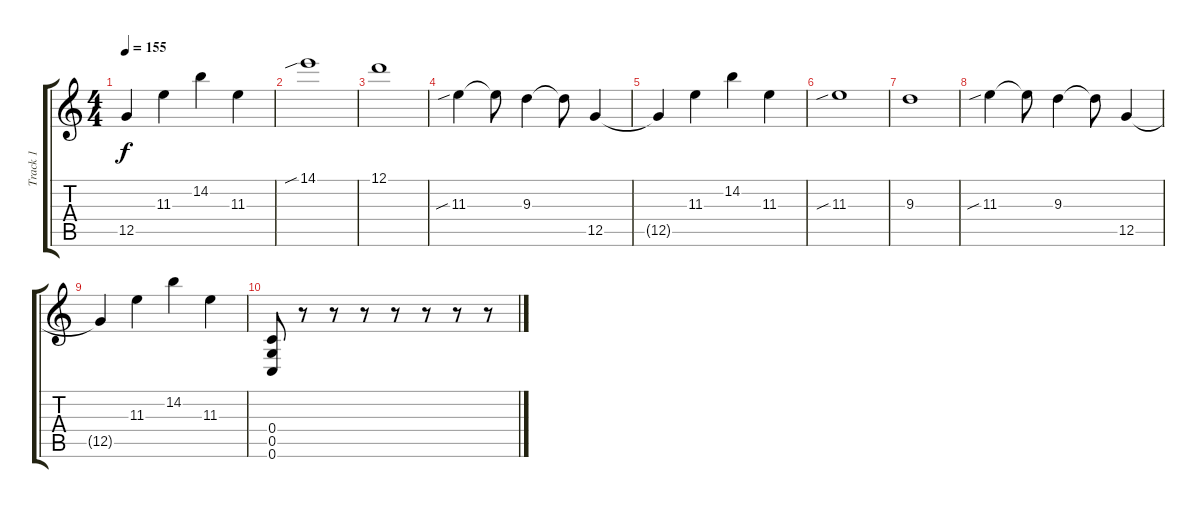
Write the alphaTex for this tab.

\track ("Track 1" "Track 1") {instrument distortionguitar}
\staff {score tabs}
\tuning (D4 A3 F3 C3 G2 C2) {hide}
\ts (4 4)
\tempo 155
\clef g2
\ks c
12.5{t}.4{dy f} 11.3.4 14.2.4 11.3.4 |
14.1{sib}.1 |
12.1.1 |
11.3{sib}.4 11.3{t}.8 9.3.4 9.3{t}.8 12.5.4 |
12.5{t}.4 11.3.4 14.2.4 11.3.4 |
11.3{sib}.1 |
9.3.1 |
11.3{sib}.4 11.3{t}.8 9.3.4 9.3{t}.8 12.5.4 |
12.5{t}.4 11.3.4 14.2.4 11.3.4 |
(0.4 0.5 0.6).8 r.8 r.8 r.8 r.8 r.8 r.8 r.8
